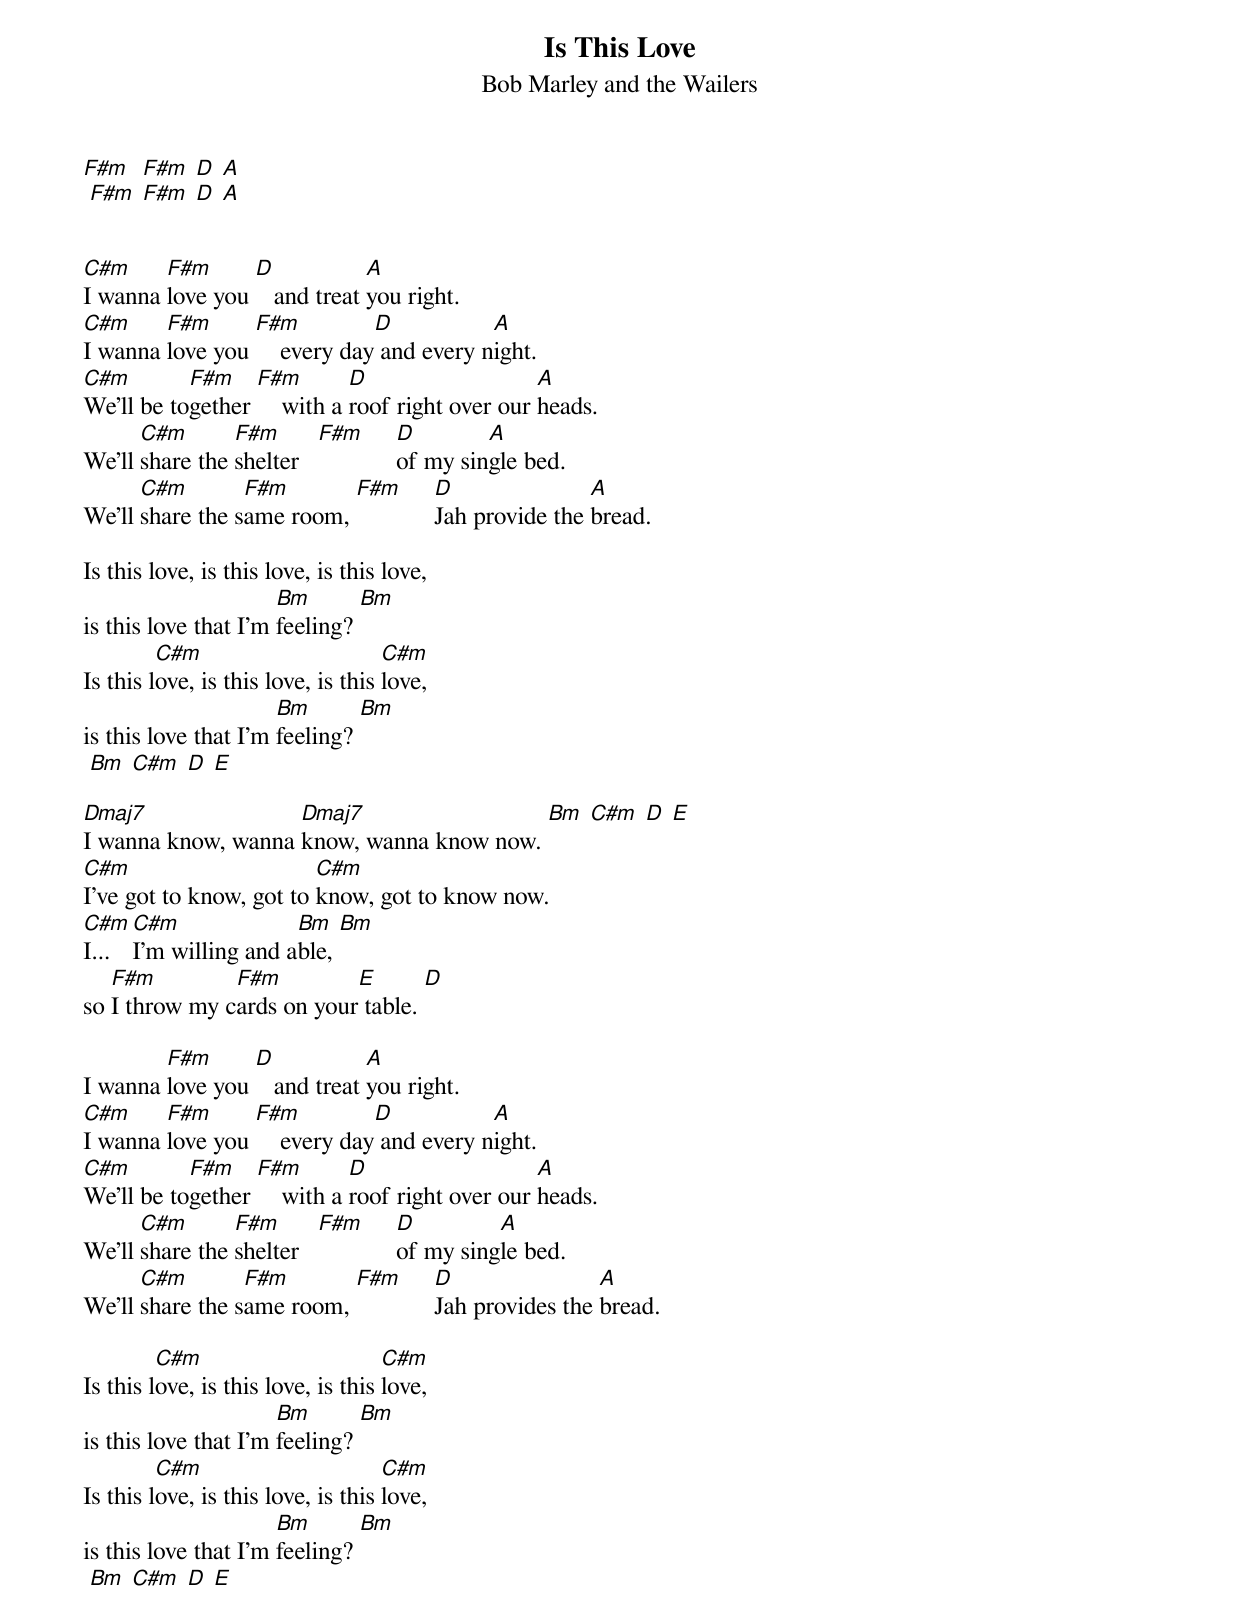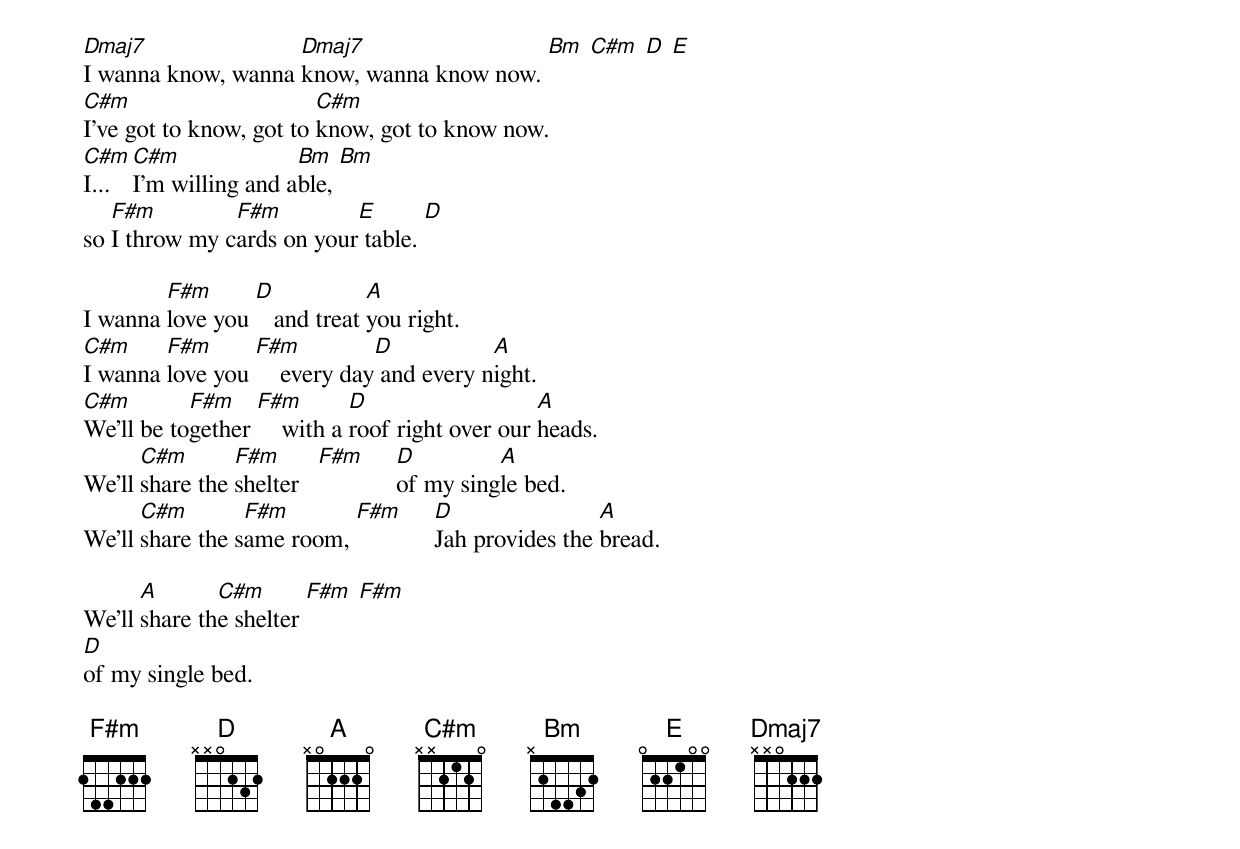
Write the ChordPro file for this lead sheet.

{title: Is This Love}
{subtitle: Bob Marley and the Wailers}
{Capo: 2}

[F#m]  [F#m] [D] [A]
 [F#m] [F#m] [D] [A]


[C#m]I wanna [F#m]love you [D]   and treat [A]you right.
[C#m]I wanna [F#m]love you [F#m]    every day[D] and every n[A]ight.
[C#m]We'll be to[F#m]gether [F#m]    with a [D]roof right over our [A]heads.
We'll [C#m]share the [F#m]shelter   [F#m]     [D]of my sin[A]gle bed.
We'll [C#m]share the s[F#m]ame room, [F#m]     [D]Jah provide the [A]bread.

Is this love, is this love, is this love,
is this love that I'm [Bm]feeling? [Bm]
Is this l[C#m]ove, is this love, is this [C#m]love,
is this love that I'm [Bm]feeling? [Bm]
 [Bm] [C#m] [D] [E]

[Dmaj7]I wanna know, wanna [Dmaj7]know, wanna know now. [Bm] [C#m] [D] [E]
[C#m]I've got to know, got to [C#m]know, got to know now.
[C#m]I...  [C#m]I'm willing and a[Bm]ble, [Bm]
so [F#m]I throw my c[F#m]ards on your[E] table. [D]

I wanna [F#m]love you [D]   and treat [A]you right.
[C#m]I wanna [F#m]love you [F#m]    every day[D] and every n[A]ight.
[C#m]We'll be to[F#m]gether [F#m]    with a [D]roof right over our [A]heads.
We'll [C#m]share the [F#m]shelter   [F#m]     [D]of my sing[A]le bed.
We'll [C#m]share the s[F#m]ame room, [F#m]     [D]Jah provides the [A]bread.

Is this l[C#m]ove, is this love, is this [C#m]love,
is this love that I'm [Bm]feeling? [Bm]
Is this l[C#m]ove, is this love, is this [C#m]love,
is this love that I'm [Bm]feeling? [Bm]
 [Bm] [C#m] [D] [E]

[Dmaj7]I wanna know, wanna [Dmaj7]know, wanna know now. [Bm] [C#m] [D] [E]
[C#m]I've got to know, got to [C#m]know, got to know now.
[C#m]I...  [C#m]I'm willing and a[Bm]ble, [Bm]
so [F#m]I throw my c[F#m]ards on your[E] table. [D]

I wanna [F#m]love you [D]   and treat [A]you right.
[C#m]I wanna [F#m]love you [F#m]    every day[D] and every n[A]ight.
[C#m]We'll be to[F#m]gether [F#m]    with a [D]roof right over our [A]heads.
We'll [C#m]share the [F#m]shelter   [F#m]     [D]of my sing[A]le bed.
We'll [C#m]share the s[F#m]ame room, [F#m]     [D]Jah provides the [A]bread.

We'll [A]share th[C#m]e shelter [F#m] [F#m]
[D]of my single bed.

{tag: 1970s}
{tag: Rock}
